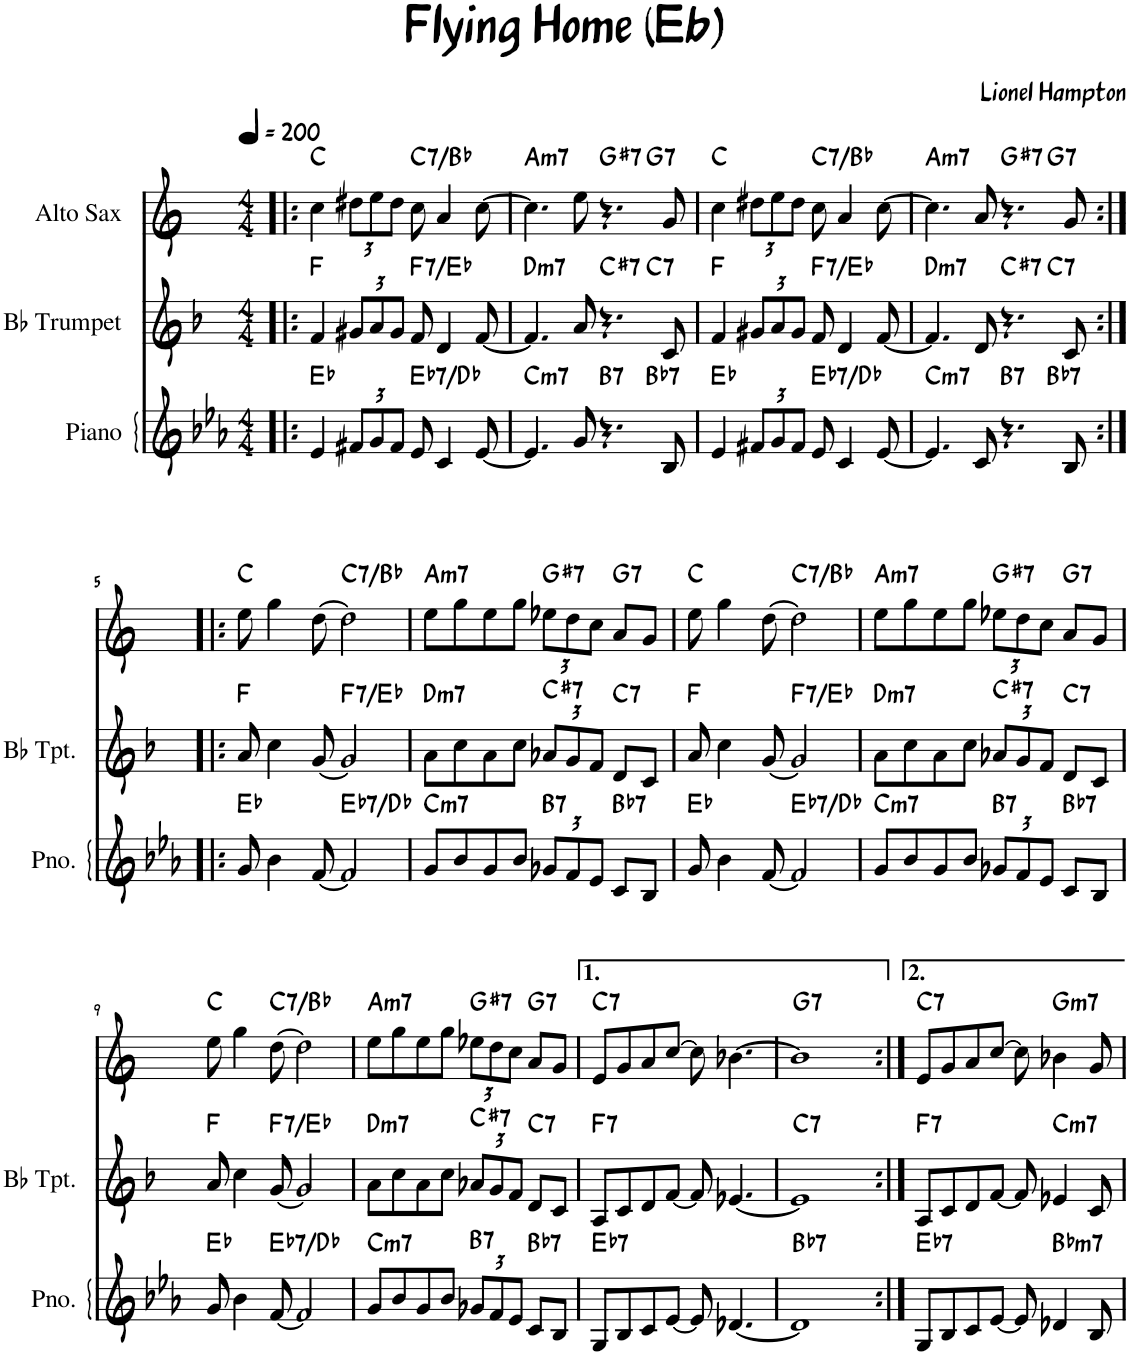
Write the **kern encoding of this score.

**kern	**harte	**kern	**harte	**kern	**harte
*part3	*part3	*part2	*part2	*part1	*part1
*staff3	*	*staff2	*	*staff1	*
*I"Piano	*	*I"Bb Trumpet	*	*I"Alto Sax	*
*I'Pno.	*	*I'Bb Tpt.	*	*I'Sax	*
*clefG2	*	*clefG2	*	*clefG2	*
*	*	*Trd1c2	*	*Trd5c9	*
*k[b-e-a-]	*	*k[b-]	*	*k[]	*
*M4/4	*	*M4/4	*	*M4/4	*
*MM200	*	*MM200	*	*MM200	*
=1!|:	=1!|:	=1!|:	=1!|:	=1!|:	=1!|:
4e-/	Eb:maj	4f/	F:maj	4cc\	C:maj
*Xbrackettup	*	*Xbrackettup	*	*Xbrackettup	*
12f#X/L	.	12g#X/L	.	12dd#X\L	.
12g/	.	12a/	.	12ee\	.
12f#/J	.	12g#/J	.	12dd#\J	.
!	!LO:H:kt=7	!	!LO:H:kt=7	!	!LO:H:kt=7
8e-/	Eb:7/b7	8f/	F:7/b7	8cc\	C:7/b7
4c/	.	4d/	.	4a/	.
[8e-/	.	[8f/	.	[8cc\	.
=2	=2	=2	=2	=2	=2
!	!LO:H:kt=m7	!	!LO:H:kt=m7	!	!LO:H:kt=m7
*^	*	*^	*	*^	*
4.e-/]	2.ryy	C:min7	4.f/]	2.ryy	D:min7	4.cc\]	2.ryy	A:min7
8g/	.	.	8a/	.	.	8ee\	.	.
!	!	!LO:H:kt=7	!	!	!LO:H:kt=7	!	!	!LO:H:kt=7
4.r	.	B:7	4.r	.	C#:7	4.r	.	G#:7
!	!	!LO:H:kt=7	!	!	!LO:H:kt=7	!	!	!LO:H:kt=7
.	4ryy	Bb:7	.	4ryy	C:7	.	4ryy	G:7
8B-/	.	.	8c/	.	.	8g/	.	.
*v	*v	*	*	*	*	*v	*v	*
*	*	*v	*v	*	*	*
=3	=3	=3	=3	=3	=3
4e-/	Eb:maj	4f/	F:maj	4cc\	C:maj
12f#X/L	.	12g#X/L	.	12dd#X\L	.
12g/	.	12a/	.	12ee\	.
12f#/J	.	12g#/J	.	12dd#\J	.
!	!LO:H:kt=7	!	!LO:H:kt=7	!	!LO:H:kt=7
8e-/	Eb:7/b7	8f/	F:7/b7	8cc\	C:7/b7
4c/	.	4d/	.	4a/	.
[8e-/	.	[8f/	.	[8cc\	.
=4	=4	=4	=4	=4	=4
!	!LO:H:kt=m7	!	!LO:H:kt=m7	!	!LO:H:kt=m7
*^	*	*^	*	*^	*
4.e-/]	2.ryy	C:min7	4.f/]	2.ryy	D:min7	4.cc\]	2.ryy	A:min7
8c/	.	.	8d/	.	.	8a/	.	.
!	!	!LO:H:kt=7	!	!	!LO:H:kt=7	!	!	!LO:H:kt=7
4.r	.	B:7	4.r	.	C#:7	4.r	.	G#:7
!	!	!LO:H:kt=7	!	!	!LO:H:kt=7	!	!	!LO:H:kt=7
.	4ryy	Bb:7	.	4ryy	C:7	.	4ryy	G:7
8B-/	.	.	8c/	.	.	8g/	.	.
*v	*v	*	*	*	*	*v	*v	*
*	*	*v	*v	*	*	*
!!LO:LB:g=z
=5:|!|:	=5:|!|:	=5:|!|:	=5:|!|:	=5:|!|:	=5:|!|:
8g/	Eb:maj	8a/	F:maj	8ee\	C:maj
4b-\	.	4cc\	.	4gg\	.
[8f/	.	[8g/	.	[8dd\	.
!	!LO:H:kt=7	!	!LO:H:kt=7	!	!LO:H:kt=7
2f/]	Eb:7/b7	2g/]	F:7/b7	2dd\]	C:7/b7
=6	=6	=6	=6	=6	=6
!	!LO:H:kt=m7	!	!LO:H:kt=m7	!	!LO:H:kt=m7
8g/L	C:min7	8a\L	D:min7	8ee\L	A:min7
8b-/	.	8cc\	.	8gg\	.
8g/	.	8a\	.	8ee\	.
8b-/J	.	8cc\J	.	8gg\J	.
!	!LO:H:kt=7	!	!LO:H:kt=7	!	!LO:H:kt=7
12g-X/L	B:7	12a-X/L	C#:7	12ee-X\L	G#:7
12f/	.	12g/	.	12dd\	.
12e-/J	.	12f/J	.	12cc\J	.
!	!LO:H:kt=7	!	!LO:H:kt=7	!	!LO:H:kt=7
8c/L	Bb:7	8d/L	C:7	8a/L	G:7
8B-/J	.	8c/J	.	8g/J	.
=7	=7	=7	=7	=7	=7
8g/	Eb:maj	8a/	F:maj	8ee\	C:maj
4b-\	.	4cc\	.	4gg\	.
[8f/	.	[8g/	.	[8dd\	.
!	!LO:H:kt=7	!	!LO:H:kt=7	!	!LO:H:kt=7
2f/]	Eb:7/b7	2g/]	F:7/b7	2dd\]	C:7/b7
=8	=8	=8	=8	=8	=8
!	!LO:H:kt=m7	!	!LO:H:kt=m7	!	!LO:H:kt=m7
8g/L	C:min7	8a\L	D:min7	8ee\L	A:min7
8b-/	.	8cc\	.	8gg\	.
8g/	.	8a\	.	8ee\	.
8b-/J	.	8cc\J	.	8gg\J	.
!	!LO:H:kt=7	!	!LO:H:kt=7	!	!LO:H:kt=7
12g-X/L	B:7	12a-X/L	C#:7	12ee-X\L	G#:7
12f/	.	12g/	.	12dd\	.
12e-/J	.	12f/J	.	12cc\J	.
!	!LO:H:kt=7	!	!LO:H:kt=7	!	!LO:H:kt=7
8c/L	Bb:7	8d/L	C:7	8a/L	G:7
8B-/J	.	8c/J	.	8g/J	.
!!LO:LB:g=z
=9	=9	=9	=9	=9	=9
8g/	Eb:maj	8a/	F:maj	8ee\	C:maj
4b-\	.	4cc\	.	4gg\	.
!	!LO:H:kt=7	!	!LO:H:kt=7	!	!LO:H:kt=7
[8f/	Eb:7/b7	[8g/	F:7/b7	[8dd\	C:7/b7
2f/]	.	2g/]	.	2dd\]	.
=10	=10	=10	=10	=10	=10
!	!LO:H:kt=m7	!	!LO:H:kt=m7	!	!LO:H:kt=m7
8g/L	C:min7	8a\L	D:min7	8ee\L	A:min7
8b-/	.	8cc\	.	8gg\	.
8g/	.	8a\	.	8ee\	.
8b-/J	.	8cc\J	.	8gg\J	.
!	!LO:H:kt=7	!	!LO:H:kt=7	!	!LO:H:kt=7
12g-X/L	B:7	12a-X/L	C#:7	12ee-X\L	G#:7
12f/	.	12g/	.	12dd\	.
12e-/J	.	12f/J	.	12cc\J	.
!	!LO:H:kt=7	!	!LO:H:kt=7	!	!LO:H:kt=7
8c/L	Bb:7	8d/L	C:7	8a/L	G:7
8B-/J	.	8c/J	.	8g/J	.
=11	=11	=11	=11	=11	=11
!	!LO:H:kt=7	!	!LO:H:kt=7	!	!LO:H:kt=7
8G/L	Eb:7	8A/L	F:7	8e/L	C:7
8B-/	.	8c/	.	8g/	.
8c/	.	8d/	.	8a/	.
[8e-/J	.	[8f/J	.	[8cc/J	.
8e-/]	.	8f/]	.	8cc\]	.
[4.d-X/	.	[4.e-X/	.	[4.b-X\	.
=12	=12	=12	=12	=12	=12
!	!LO:H:kt=7	!	!LO:H:kt=7	!	!LO:H:kt=7
1d-]	Bb:7	1e-]	C:7	1b-]	G:7
=13:|!	=13:|!	=13:|!	=13:|!	=13:|!	=13:|!
!	!LO:H:kt=7	!	!LO:H:kt=7	!	!LO:H:kt=7
8G/L	Eb:7	8A/L	F:7	8e/L	C:7
8B-/	.	8c/	.	8g/	.
8c/	.	8d/	.	8a/	.
[8e-/J	.	[8f/J	.	[8cc/J	.
8e-/]	.	8f/]	.	8cc\]	.
!	!LO:H:kt=m7	!	!LO:H:kt=m7	!	!LO:H:kt=m7
4d-X/	Bb:min7	4e-X/	C:min7	4b-X\	G:min7
8B-/	.	8c/	.	8g/	.
=	=	=	=	=	=
*-	*-	*-	*-	*-	*-
